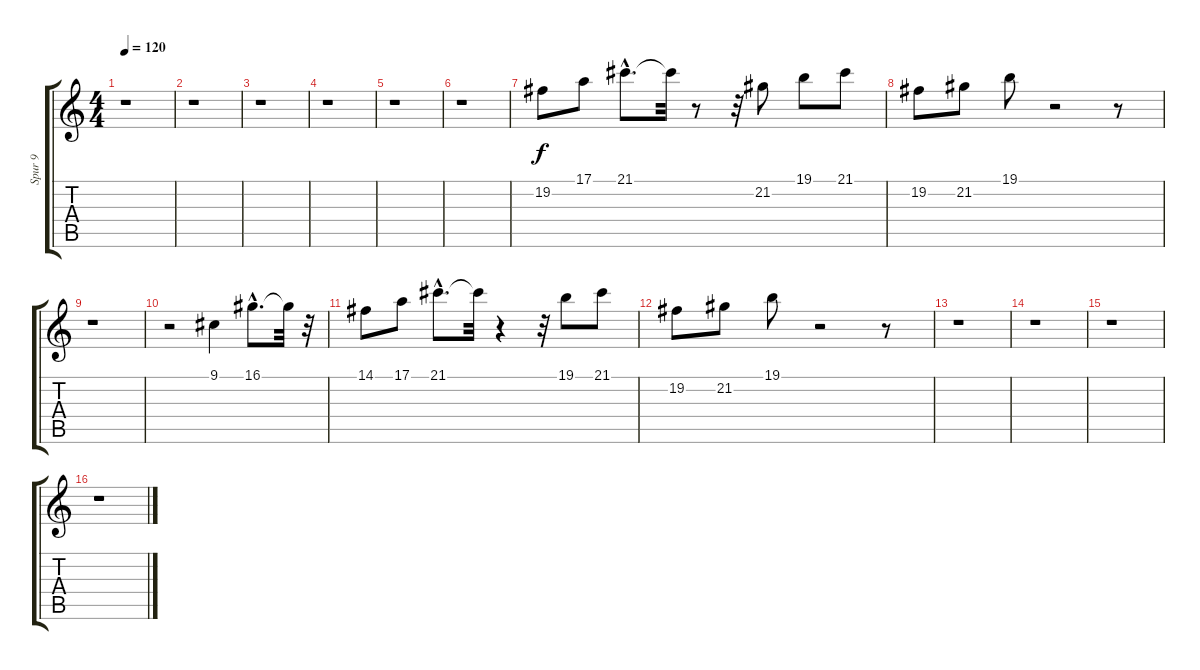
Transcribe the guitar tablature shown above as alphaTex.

\track ("Spur 9" "Spur 9") {instrument lead2sawtooth}
\staff {score tabs}
\tuning (E4 B3 G3 D3 A2 E2) {hide}
\ts (4 4)
\tempo 120
\clef g2
\ks c
r.1{dy f} |
r.1 |
r.1 |
r.1 |
r.1 |
r.1 |
19.2.8 17.1.8 21.1{hac}.8{d} 21.1{t}.32 r.8 r.32 21.2.8 19.1.8 21.1.8 |
19.2.8 21.2.8 19.1.8 r.2 r.8 |
r.1 |
r.2 9.1.4 16.1{hac}.8{d} 16.1{t}.32 r.32 |
14.1.8 17.1.8 21.1{hac}.8{d} 21.1{t}.32 r.4 r.32 19.1.8 21.1.8 |
19.2.8 21.2.8 19.1.8 r.2 r.8 |
r.1 |
r.1 |
r.1 |
r.1
